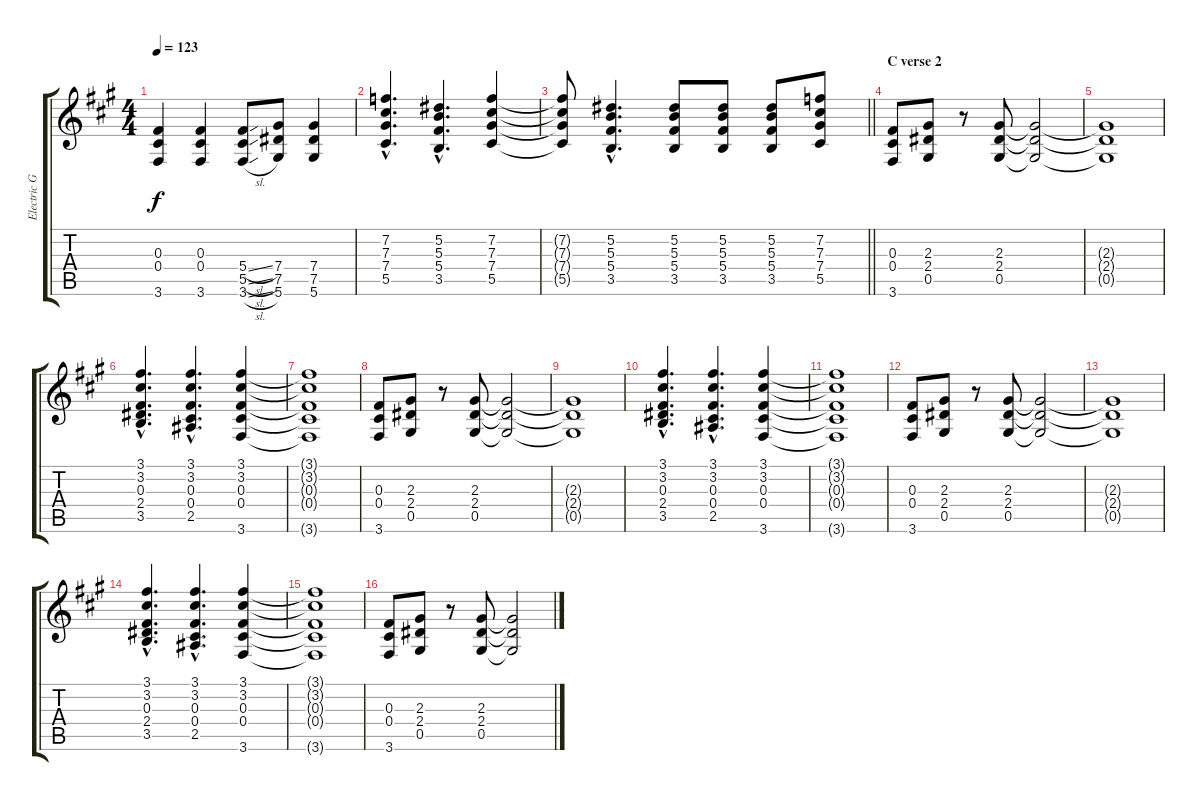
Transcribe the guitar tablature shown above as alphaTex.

\track ("Electric Guitar 2" "Electric G") {instrument overdrivenguitar}
\staff {score tabs}
\tuning (Eb4 Bb3 Gb3 Db3 Ab2 Eb2) {hide}
\ts (4 4)
\tempo 123
\clef g2
\ks a
(0.3{t} 0.4{t} 3.6{t}).4{dy f} (0.3 0.4 3.6).4 (5.4{sl} 5.5{sl} 3.6{sl}).8 (7.4 7.5 5.6).8 (7.4 7.5 5.6).4 |
(7.2{hac} 7.3{hac} 7.4{hac} 5.5{hac}).4{d} (5.2{hac} 5.3{hac} 5.4{hac} 3.5{hac}).4{d} (7.2 7.3 7.4 5.5).4 |
\barLineRight lightlight
(7.2{t} 7.3{t} 7.4{t} 5.5{t}).8 (5.2{hac} 5.3{hac} 5.4{hac} 3.5{hac}).4{d} (5.2 5.3 5.4 3.5).8 (5.2 5.3 5.4 3.5).8 (5.2 5.3 5.4 3.5).8 (7.2 7.3 7.4 5.5).8 |
\section ("" "C verse 2")
(0.3 0.4 3.6).8 (2.3 2.4 0.5).8 r.8 (2.3 2.4 0.5).8 (2.3{t} 2.4{t} 0.5{t}).2 |
(2.3{t} 2.4{t} 0.5{t}).1 |
(3.1{hac} 3.2{hac} 0.3{hac} 2.4{hac} 3.5{hac}).4{d} (3.1{hac} 3.2{hac} 0.3{hac} 0.4{hac} 2.5{hac}).4{d} (3.1 3.2 0.3 0.4 3.6).4 |
(3.1{t} 3.2{t} 0.3{t} 0.4{t} 3.6{t}).1 |
(0.3 0.4 3.6).8 (2.3 2.4 0.5).8 r.8 (2.3 2.4 0.5).8 (2.3{t} 2.4{t} 0.5{t}).2 |
(2.3{t} 2.4{t} 0.5{t}).1 |
(3.1{hac} 3.2{hac} 0.3{hac} 2.4{hac} 3.5{hac}).4{d} (3.1{hac} 3.2{hac} 0.3{hac} 0.4{hac} 2.5{hac}).4{d} (3.1 3.2 0.3 0.4 3.6).4 |
(3.1{t} 3.2{t} 0.3{t} 0.4{t} 3.6{t}).1 |
(0.3 0.4 3.6).8 (2.3 2.4 0.5).8 r.8 (2.3 2.4 0.5).8 (2.3{t} 2.4{t} 0.5{t}).2 |
(2.3{t} 2.4{t} 0.5{t}).1 |
(3.1{hac} 3.2{hac} 0.3{hac} 2.4{hac} 3.5{hac}).4{d} (3.1{hac} 3.2{hac} 0.3{hac} 0.4{hac} 2.5{hac}).4{d} (3.1 3.2 0.3 0.4 3.6).4 |
(3.1{t} 3.2{t} 0.3{t} 0.4{t} 3.6{t}).1 |
(0.3 0.4 3.6).8 (2.3 2.4 0.5).8 r.8 (2.3 2.4 0.5).8 (2.3{t} 2.4{t} 0.5{t}).2
